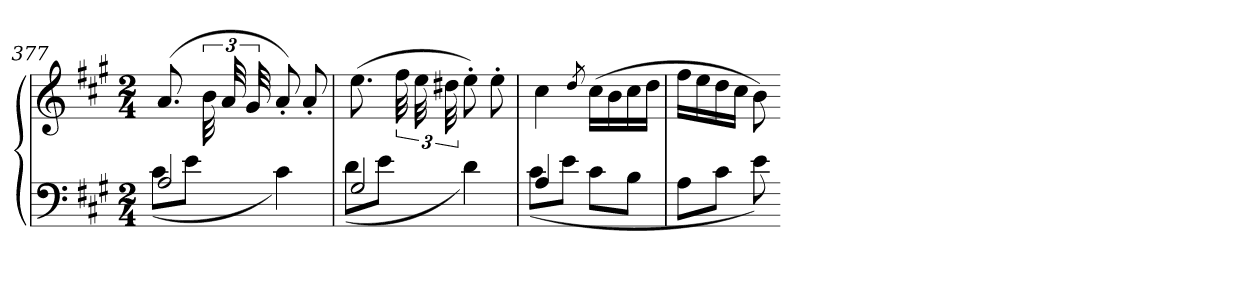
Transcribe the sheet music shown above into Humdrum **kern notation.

**kern	**kern
*part1	*part1
*staff2	*staff1
*clefF4	*clefG2
*k[f#c#g#]	*k[f#c#g#]
*A:	*A:
*M2/4	*M2/4
=377	=377
*^	*
2A	(8c#L	(8.a
.	8eJ	.
.	.	48b
.	.	48a
.	.	48g#
.	4c#)	8a')
.	.	8a'
=378	=378	=378
2G#	(8dL	(8.ee
.	8eJ	.
.	.	48ff#
.	.	48ee
.	.	48dd#X
.	4d)	8ee')
.	.	8ee'
=379	=379	=379
4A	(8c#L	4cc#
.	8eJ	.
.	.	8qdd
8c#L	4ryy	(16cc#LL
.	.	16b
8BJ	.	16cc#
.	.	16ddJJ
*v	*v	*
=380	=380
8AL	16ff#LL
.	16ee
8c#J	16dd
.	16cc#JJ
8e)	8b)
=-	=-
*-	*-
